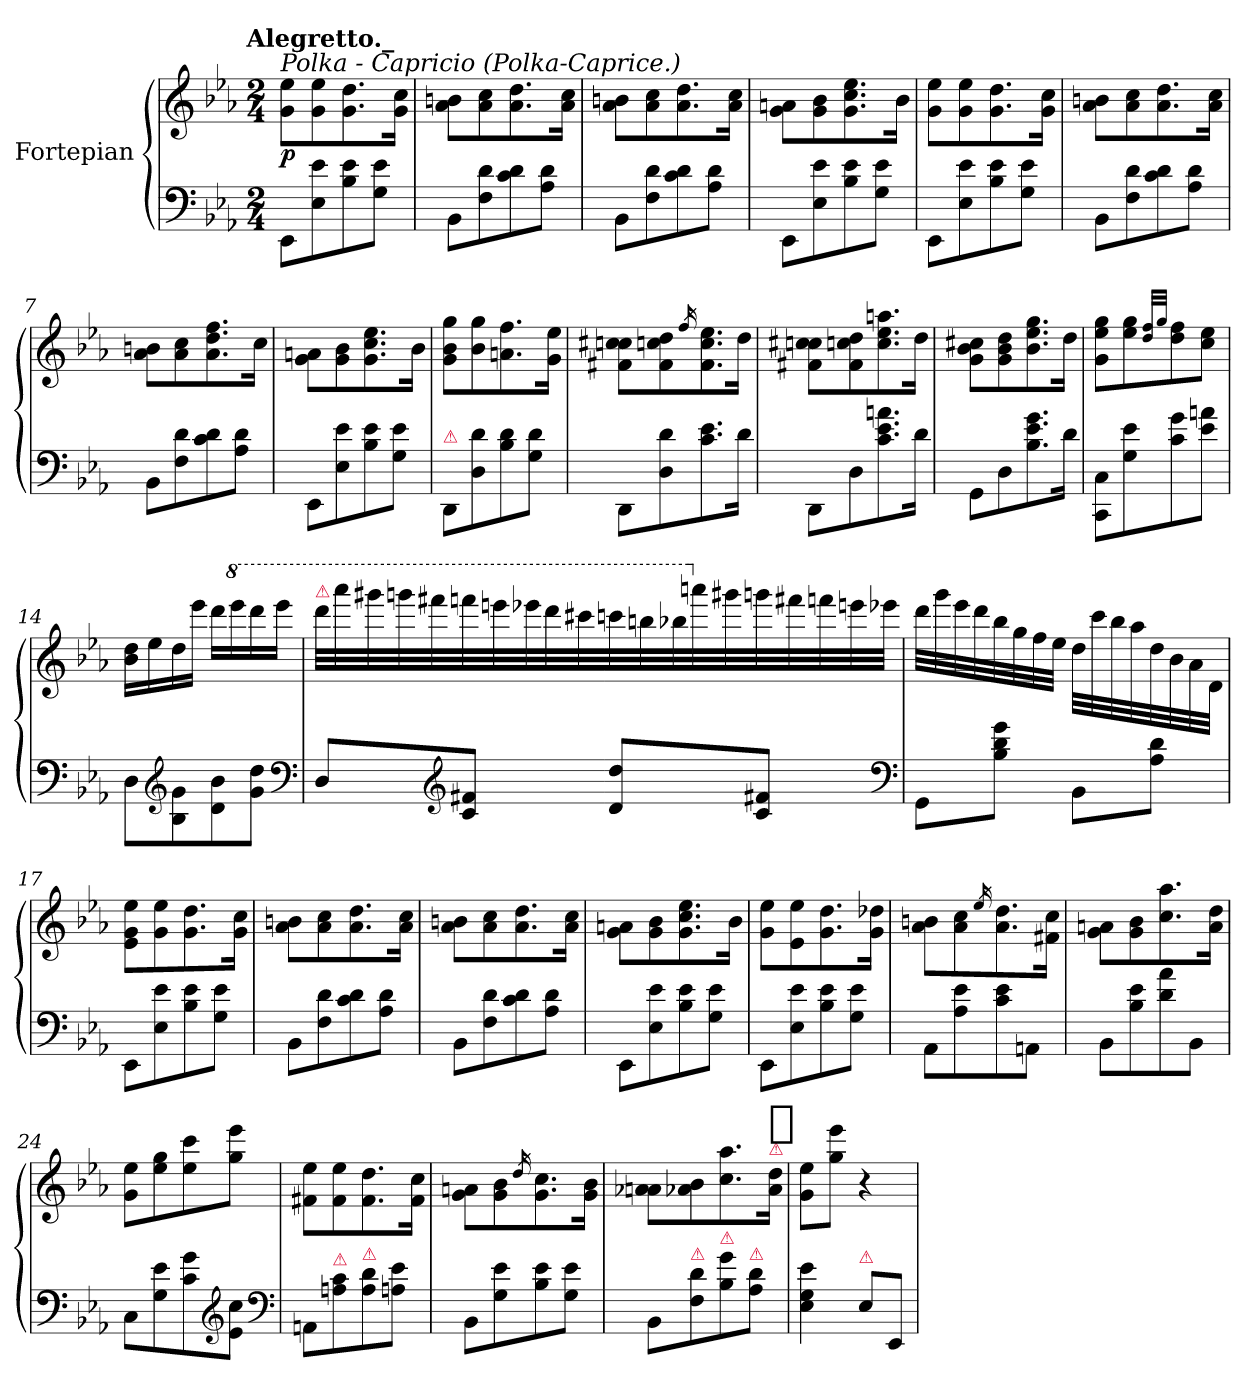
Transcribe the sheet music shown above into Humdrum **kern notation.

**kern	**kern	**dynam
*part1	*part1	*part1
*staff2	*staff1	*staff1/2
*I"Fortepian	*	*
*clefF4	*clefG2	*
*k[b-e-a-]	*k[b-e-a-]	*
*E-:	*E-:	*
!!LO:TX:omd:t=Alegretto._
*M2/4	*M2/4	*
=1	=1	=1
!	!LO:TX:a:i:t=Polka - Capricio (Polka-Caprice.)	!
8EE-\L	8g\ 8ee-\L	p.
8E-\ 8e-\	8g\ 8ee-\	.
8B-\ 8e-\	8.g\ 8.dd\	.
8G\ 8e-\J	.	.
.	16g\ 16cc\Jk	.
=2	=2	=2
8BB-\L	8a-\ 8bn\L	.
8F\ 8d\	8a-\ 8cc\	.
8c\ 8d\	8.a-\ 8.dd\	.
8A-\ 8d\J	.	.
.	16a-\ 16cc\Jk	.
=3	=3	=3
8BB-\L	8a-\ 8bn\L	.
8F\ 8d\	8a-\ 8cc\	.
8c\ 8d\	8.a-\ 8.dd\	.
8A-\ 8d\J	.	.
.	16a-\ 16cc\Jk	.
=4	=4	=4
8EE-\L	8g\ 8an\L	.
8E-\ 8e-\	8g\ 8b-\	.
8B-\ 8e-\	8.g\ 8.cc\ 8.ee-\	.
8G\ 8e-\J	.	.
.	16b-\Jk	.
=5	=5	=5
8EE-\L	8g\ 8ee-\L	.
8E-\ 8e-\	8g\ 8ee-\	.
8B-\ 8e-\	8.g\ 8.dd\	.
8G\ 8e-\J	.	.
.	16g\ 16cc\Jk	.
=6	=6	=6
8BB-\L	8a-\ 8bn\L	.
8F\ 8d\	8a-\ 8cc\	.
8c\ 8d\	8.a-\ 8.dd\	.
8A-\ 8d\J	.	.
.	16a-\ 16cc\Jk	.
=7	=7	=7
8BB-\L	8a-\ 8bn\L	.
8F\ 8d\	8a-\ 8cc\	.
8c\ 8d\	8.a-\ 8.dd\ 8.ff\	.
8A-\ 8d\J	.	.
.	16cc\Jk	.
=8	=8	=8
8EE-\L	8g\ 8an\L	.
8E-\ 8e-\	8g\ 8b-\	.
8B-\ 8e-\	8.g\ 8.cc\ 8.ee-\	.
8G\ 8e-\J	.	.
.	16b-\Jk	.
=9	=9	=9
!LO:TX:a:color=crimson:t=⚠	!	!
8DD/L	8g\ 8b-\ 8gg\L	.
8D\ 8d\	8b-\ 8gg\	.
8B-\ 8d\	8.an\ 8.ff\	.
8G\ 8d\J	.	.
.	16g\ 16ee-\Jk	.
=10	=10	=10
8DD\L	8f#X\ 8ccn\ 8cc#X\L	.
8D\ 8d\	8f#\ 8ccn\ 8dd\	.
.	16qff/	.
8.c\ 8.e-\	8.f#\ 8.cc\ 8.ee-\	.
16d\Jk	16dd\Jk	.
=11	=11	=11
8DD\L	8f#X\ 8ccn\ 8cc#X\L	.
8D\	8f#\ 8ccn\ 8dd\	.
8.c\ 8.e-\ 8.an\	8.cc\ 8.ee-\ 8.aan\	.
16d\Jk	16dd\Jk	.
=12	=12	=12
8GG\L	8g\ 8b-\ 8cc#X\L	.
8D\	8g\ 8b-\ 8dd\	.
8.B-\ 8.e-\ 8.g\	8.b-\ 8.ee-\ 8.gg\	.
16d\Jk	16dd\Jk	.
=13	=13	=13
8CC\ 8C\L	8g\ 8ee-\ 8gg\L	.
8G\ 8e-\	8ee-\ 8gg\	.
.	32qdd/ 32qff/LLL	.
.	32qgg/JJJ	.
8c\ 8g\	8dd\ 8ff\	.
8e-\ 8an\J	8cc\ 8ee-\J	.
=14	=14	=14
8D\L	16b-\ 16dd\LL	.
.	16ee-\	.
*clefG2	*	*
8B-\ 8g\	16dd\	.
.	16eee-\JJ	.
8d\ 8b-\	16ddd\LL	.
*	*8va	*
.	16eeee-\	.
8g\ 8dd\J	16dddd\	.
.	16eeee-\JJ	.
*clefF4	*	*
=15	=15	=15
*	*Xtuplet	*
!	!LO:TX:a:color=crimson:t=⚠	!
8D\L	40dddd\LLL	.
.	40aaaa-\	.
.	40gggg#X\	.
.	40ggggn\	.
.	40ffff#X\	.
*clefG2	*	*
8c/ 8f#X/J	40ffffn\	.
.	40eeeen\	.
.	40eeee-X\	.
.	40dddd\	.
.	40cccc#X\	.
8d/ 8dd/L	40ccccn\	.
.	40bbbn\	.
.	40bbb-X\	.
*	*X8va	*
.	40aaan\	.
.	40ggg#X\	.
8c/ 8f#X/J	40gggn\	.
.	40fff#X\	.
.	40fffn\	.
.	40eeen\	.
.	40eee-X\JJJ	.
*clefF4	*	*
=16	=16	=16
8GG\L	32ddd\LLL	.
.	32ggg\	.
.	32eee-\	.
.	32ddd\	.
8B-\ 8d\ 8g\J	32bb-\	.
.	32gg\	.
.	32ff\	.
.	32ee-\JJJ	.
8BB-\L	32dd\LLL	.
.	32ccc\	.
.	32bb-\	.
.	32aa-\	.
8A-\ 8d\J	32dd\	.
.	32b-\	.
.	32a-\	.
.	32d\JJJ	.
=17	=17	=17
8EE-\L	8e-\ 8g\ 8ee-\L	.
8E-\ 8e-\	8g\ 8ee-\	.
8B-\ 8e-\	8.g\ 8.dd\	.
8G\ 8e-\J	.	.
.	16g\ 16cc\Jk	.
=18	=18	=18
8BB-\L	8a-\ 8bn\L	.
8F\ 8d\	8a-\ 8cc\	.
8c\ 8d\	8.a-\ 8.dd\	.
8A-\ 8d\J	.	.
.	16a-\ 16cc\Jk	.
=19	=19	=19
8BB-\L	8a-\ 8bn\L	.
8F\ 8d\	8a-\ 8cc\	.
8c\ 8d\	8.a-\ 8.dd\	.
8A-\ 8d\J	.	.
.	16a-\ 16cc\Jk	.
=20	=20	=20
8EE-\L	8g\ 8an\L	.
8E-\ 8e-\	8g\ 8b-\	.
8B-\ 8e-\	8.g\ 8.cc\ 8.ee-\	.
8G\ 8e-\J	.	.
.	16b-\Jk	.
=21	=21	=21
8EE-\L	8g\ 8ee-\L	.
8E-\ 8e-\	8e-\ 8ee-\	.
8B-\ 8e-\	8.g\ 8.dd\	.
8G\ 8e-\J	.	.
.	16g\ 16dd-X\Jk	.
=22	=22	=22
8AA-\L	8a-\ 8bn\L	.
8A-\ 8e-\	8a-\ 8cc\	.
.	16qee-/	.
8c\ 8e-\	8.a-\ 8.dd\	.
8AAn\J	.	.
.	16f#X\ 16cc\Jk	.
=23	=23	=23
8BB-\L	8g\ 8an\L	.
8B-\ 8e-\	8g\ 8b-\	.
8d\ 8a-\	8.cc\ 8.aa-\	.
8BB-\J	.	.
.	16a\ 16dd\Jk	.
=24	=24	=24
8C\L	8g\ 8ee-\L	.
8G\ 8e-\	8ee-\ 8gg\	.
8c\ 8g\	8ee-\ 8ccc\	.
*clefG2	*	*
8e-\ 8cc\J	8gg\ 8eee-\J	.
*clefF4	*	*
=25	=25	=25
8AAn\L	8f#X\ 8ee-\L	.
!LO:TX:a:color=crimson:t=⚠	!	!
8An\ 8c\	8f#\ 8ee-\	.
!LO:TX:a:color=crimson:t=⚠	!	!
8A\ 8d\	8.f#\ 8.dd\	.
8An\ 8e-\J	.	.
.	16f#\ 16cc\Jk	.
=26	=26	=26
8BB-\L	8g\ 8an\L	.
8G\ 8e-\	8g\ 8b-\	.
.	16qdd/	.
8B-\ 8e-\	8.g\ 8.cc\	.
8G\ 8e-\J	.	.
.	16g\ 16b-\Jk	.
=27	=27	=27
8BB-\L	8a-X\ 8an\L	.
!LO:TX:a:color=crimson:t=⚠	!	!
8F\ 8d\	8a-X\ 8b-\	.
!LO:TX:a:color=crimson:t=⚠	!	!
8B-\ 8g\	8.cc\ 8.aa-\	.
!LO:TX:a:color=crimson:t=⚠	!	!
8A-\ 8d\J	.	.
!	!LO:TX:a:color=crimson:t=⚠	!
!	!LO:TX:a:t=[segno]	!
.	16a-\ 16dd\Jk	.
=28	=28	=28
4E-\ 4G\ 4e-\	8g\ 8ee-\L	.
.	8gg\ 8eee-\J	.
!LO:TX:a:color=crimson:t=⚠	!	!
8E-\L	4r	.
8EE-/J	.	.
=	=	=
*-	*-	*-
